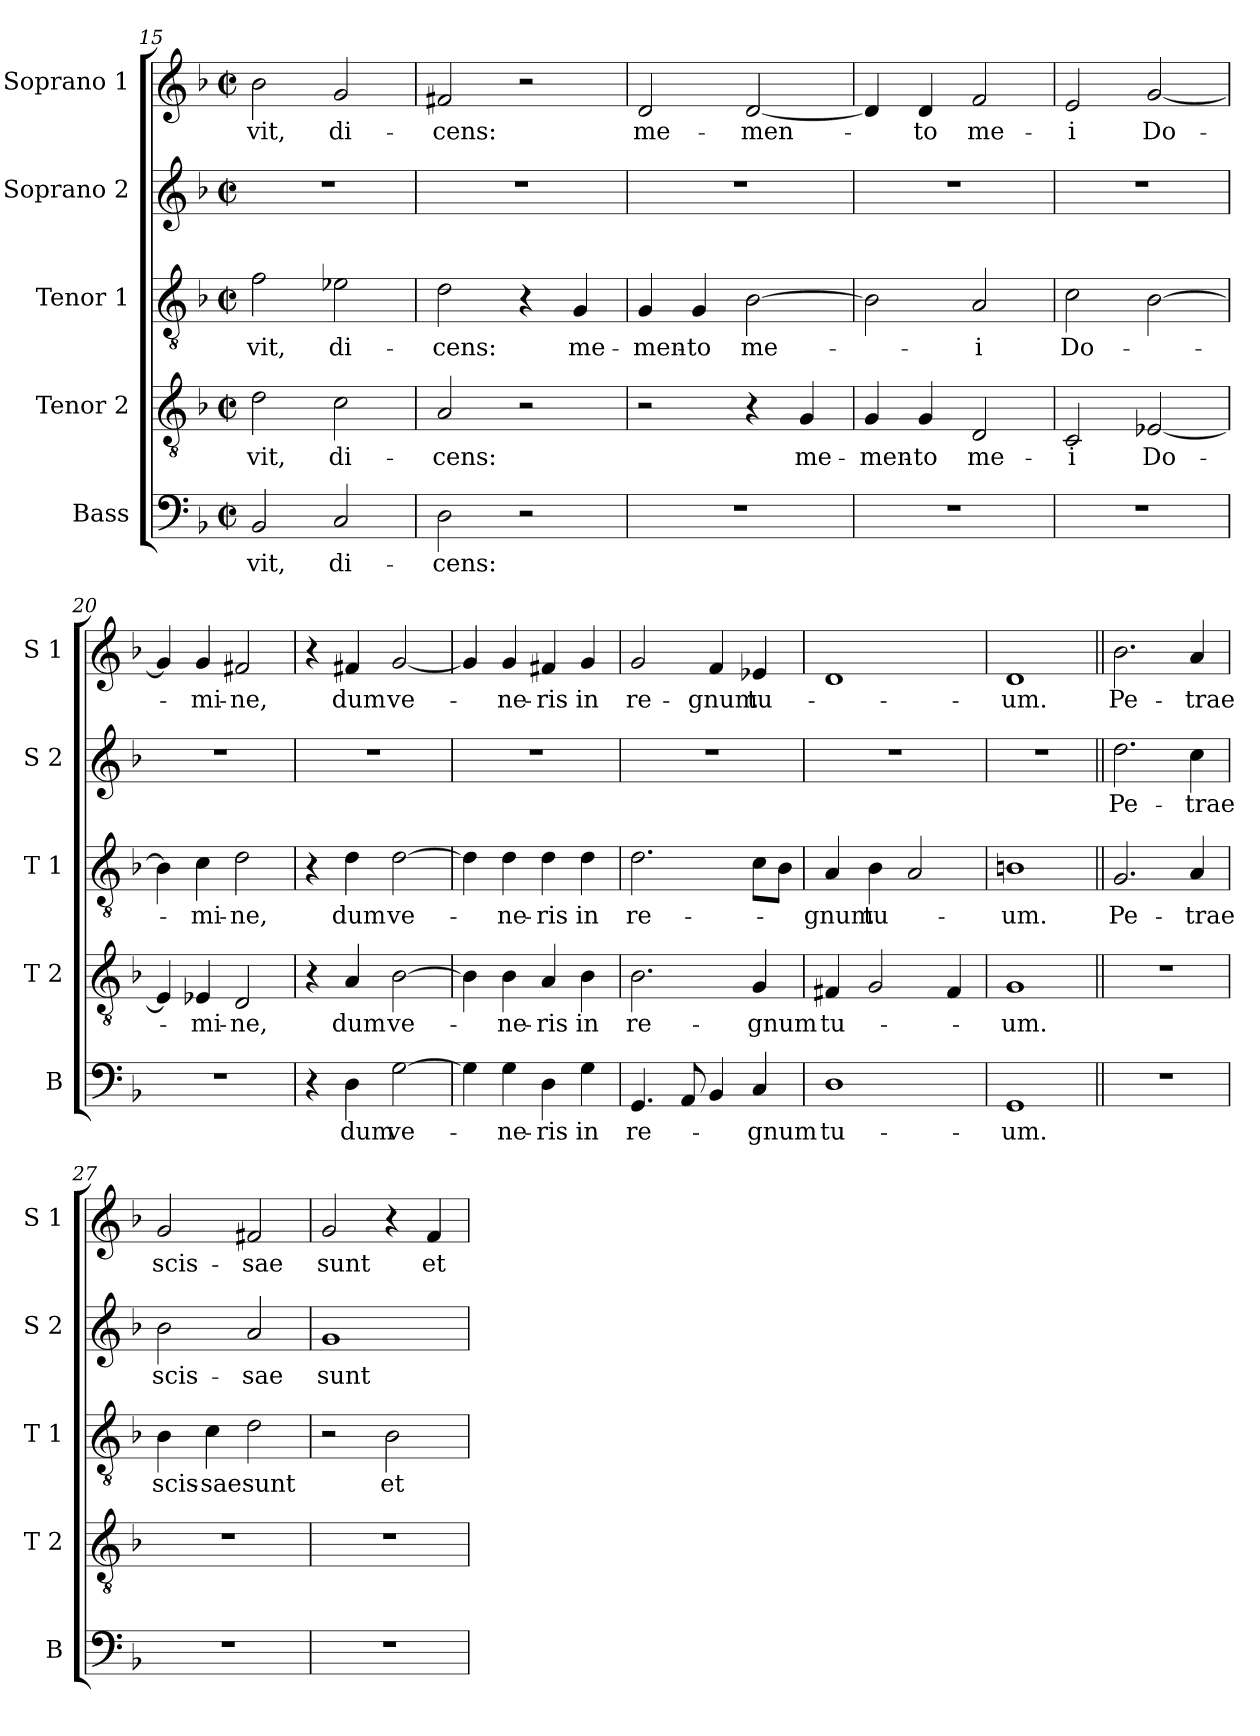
**kern	**text	**kern	**text	**kern	**text	**kern	**text	**kern	**text
*part5	*part5	*part4	*part4	*part3	*part3	*part2	*part2	*part1	*part1
*staff5	*staff5	*staff4	*staff4	*staff3	*staff3	*staff2	*staff2	*staff1	*staff1
*I"Bass	*	*I"Tenor 2	*	*I"Tenor 1	*	*I"Soprano 2	*	*I"Soprano 1	*
*I'B	*	*I'T 2	*	*I'T 1	*	*I'S 2	*	*I'S 1	*
*clefF4	*	*clefGv2	*	*clefGv2	*	*clefG2	*	*clefG2	*
*k[b-]	*	*k[b-]	*	*k[b-]	*	*k[b-]	*	*k[b-]	*
*F:	*	*F:	*	*F:	*	*F:	*	*F:	*
*M2/2	*	*M2/2	*	*M2/2	*	*M2/2	*	*M2/2	*
*met(c|)	*	*met(c|)	*	*met(c|)	*	*met(c|)	*	*met(c|)	*
=15	=15	=15	=15	=15	=15	=15	=15	=15	=15
!	!LO:LY:b	!	!LO:LY:b	!	!LO:LY:b	!	!	!	!LO:LY:b
2BB-/	-vit,	2d\	-vit,	2f\	-vit,	1r	.	2b-\	-vit,
!	!LO:LY:b	!	!LO:LY:b	!	!LO:LY:b	!	!	!	!LO:LY:b
2C/	di-	2c\	di-	2e-X\	di-	.	.	2g/	di-
!!LO:LB:g=z
=16	=16	=16	=16	=16	=16	=16	=16	=16	=16
!	!LO:LY:b	!	!LO:LY:b	!	!LO:LY:b	!	!	!	!LO:LY:b
2D\	-cens:	2A/	-cens:	2d\	-cens:	1r	.	2f#X/	-cens:
2r	.	2r	.	4r	.	.	.	2r	.
!	!	!	!	!	!LO:LY:b	!	!	!	!
.	.	.	.	4G/	me-	.	.	.	.
=17	=17	=17	=17	=17	=17	=17	=17	=17	=17
!	!	!	!	!	!LO:LY:b	!	!	!	!LO:LY:b
1r	.	2r	.	4G/	-men-	1r	.	2d/	me-
!	!	!	!	!	!LO:LY:b	!	!	!	!
.	.	.	.	4G/	-to	.	.	.	.
!	!	!	!	!	!LO:LY:b	!	!	!	!LO:LY:b
.	.	4r	.	[2B-\	me-	.	.	[2d/	-men-
!	!	!	!LO:LY:b	!	!	!	!	!	!
.	.	4G/	me-	.	.	.	.	.	.
=18	=18	=18	=18	=18	=18	=18	=18	=18	=18
!	!	!	!LO:LY:b	!	!	!	!	!	!
1r	.	4G/	-men-	2B-\]	.	1r	.	4d/]	.
!	!	!	!LO:LY:b	!	!	!	!	!	!LO:LY:b
.	.	4G/	-to	.	.	.	.	4d/	-to
!	!	!	!LO:LY:b	!	!LO:LY:b	!	!	!	!LO:LY:b
.	.	2D/	me-	2A/	-i	.	.	2f/	me-
=19	=19	=19	=19	=19	=19	=19	=19	=19	=19
!	!	!	!LO:LY:b	!	!LO:LY:b	!	!	!	!LO:LY:b
1r	.	2C/	-i	2c\	Do-	1r	.	2e/	-i
!	!	!	!LO:LY:b	!	!	!	!	!	!LO:LY:b
.	.	[2E-X/	Do-	[2B-\	.	.	.	[2g/	Do-
=20	=20	=20	=20	=20	=20	=20	=20	=20	=20
1r	.	4E-/]	.	4B-\]	.	1r	.	4g/]	.
!	!	!	!LO:LY:b	!	!LO:LY:b	!	!	!	!LO:LY:b
.	.	4E-X/	-mi-	4c\	-mi-	.	.	4g/	-mi-
!	!	!	!LO:LY:b	!	!LO:LY:b	!	!	!	!LO:LY:b
.	.	2D/	-ne,	2d\	-ne,	.	.	2f#X/	-ne,
!!LO:LB:g=z
=21	=21	=21	=21	=21	=21	=21	=21	=21	=21
4r	.	4r	.	4r	.	1r	.	4r	.
!	!LO:LY:b	!	!LO:LY:b	!	!LO:LY:b	!	!	!	!LO:LY:b
4D\	dum	4A/	dum	4d\	dum	.	.	4f#X/	dum
!	!LO:LY:b	!	!LO:LY:b	!	!LO:LY:b	!	!	!	!LO:LY:b
[2G\	ve-	[2B-\	ve-	[2d\	ve-	.	.	[2g/	ve-
=22	=22	=22	=22	=22	=22	=22	=22	=22	=22
4G\]	.	4B-\]	.	4d\]	.	1r	.	4g/]	.
!	!LO:LY:b	!	!LO:LY:b	!	!LO:LY:b	!	!	!	!LO:LY:b
4G\	-ne-	4B-\	-ne-	4d\	-ne-	.	.	4g/	-ne-
!	!LO:LY:b	!	!LO:LY:b	!	!LO:LY:b	!	!	!	!LO:LY:b
4D\	-ris	4A/	-ris	4d\	-ris	.	.	4f#X/	-ris
!	!LO:LY:b	!	!LO:LY:b	!	!LO:LY:b	!	!	!	!LO:LY:b
4G\	in	4B-\	in	4d\	in	.	.	4g/	in
=23	=23	=23	=23	=23	=23	=23	=23	=23	=23
!	!LO:LY:b	!	!LO:LY:b	!	!LO:LY:b	!	!	!	!LO:LY:b
4.GG/	re-	2.B-\	re-	2.d\	re-	1r	.	2g/	re-
8AA/	.	.	.	.	.	.	.	.	.
!	!	!	!	!	!	!	!	!	!LO:LY:b
4BB-/	.	.	.	.	.	.	.	4f/	-gnum
!	!LO:LY:b	!	!LO:LY:b	!	!	!	!	!	!LO:LY:b
4C/	-gnum	4G/	-gnum	8c\L	.	.	.	4e-X/	tu-
.	.	.	.	8B-\J	.	.	.	.	.
=24	=24	=24	=24	=24	=24	=24	=24	=24	=24
!	!LO:LY:b	!	!LO:LY:b	!	!LO:LY:b	!	!	!	!
1D	tu-	4F#X/	tu-	4A/	-gnum	1r	.	1d	.
!	!	!	!	!	!LO:LY:b	!	!	!	!
.	.	2G/	.	4B-\	tu-	.	.	.	.
.	.	.	.	2A/	.	.	.	.	.
.	.	4F#/	.	.	.	.	.	.	.
=25	=25	=25	=25	=25	=25	=25	=25	=25	=25
!	!LO:LY:b	!	!LO:LY:b	!	!LO:LY:b	!	!	!	!LO:LY:b
1GG	-um.	1G	-um.	1Bn	-um.	1r	.	1d	-um.
!!LO:PB:g=z
=26||	=26||	=26||	=26||	=26||	=26||	=26||	=26||	=26||	=26||
!	!	!	!	!	!LO:LY:b	!	!LO:LY:b	!	!LO:LY:b
1r	.	1r	.	2.G/	Pe-	2.dd\	Pe-	2.b-\	Pe-
!	!	!	!	!	!LO:LY:b	!	!LO:LY:b	!	!LO:LY:b
.	.	.	.	4A/	-trae	4cc\	-trae	4a/	-trae
=27	=27	=27	=27	=27	=27	=27	=27	=27	=27
!	!	!	!	!	!LO:LY:b	!	!LO:LY:b	!	!LO:LY:b
1r	.	1r	.	4B-\	scis-	2b-\	scis-	2g/	scis-
!	!	!	!	!	!LO:LY:b	!	!	!	!
.	.	.	.	4c\	-sae	.	.	.	.
!	!	!	!	!	!LO:LY:b	!	!LO:LY:b	!	!LO:LY:b
.	.	.	.	2d\	sunt	2a/	-sae	2f#X/	-sae
=28	=28	=28	=28	=28	=28	=28	=28	=28	=28
!	!	!	!	!	!	!	!LO:LY:b	!	!LO:LY:b
1r	.	1r	.	2r	.	1g	sunt	2g/	sunt
!	!	!	!	!	!LO:LY:b	!	!	!	!
.	.	.	.	2B-\	et	.	.	4r	.
!	!	!	!	!	!	!	!	!	!LO:LY:b
.	.	.	.	.	.	.	.	4f/	et
=	=	=	=	=	=	=	=	=	=
*-	*-	*-	*-	*-	*-	*-	*-	*-	*-
